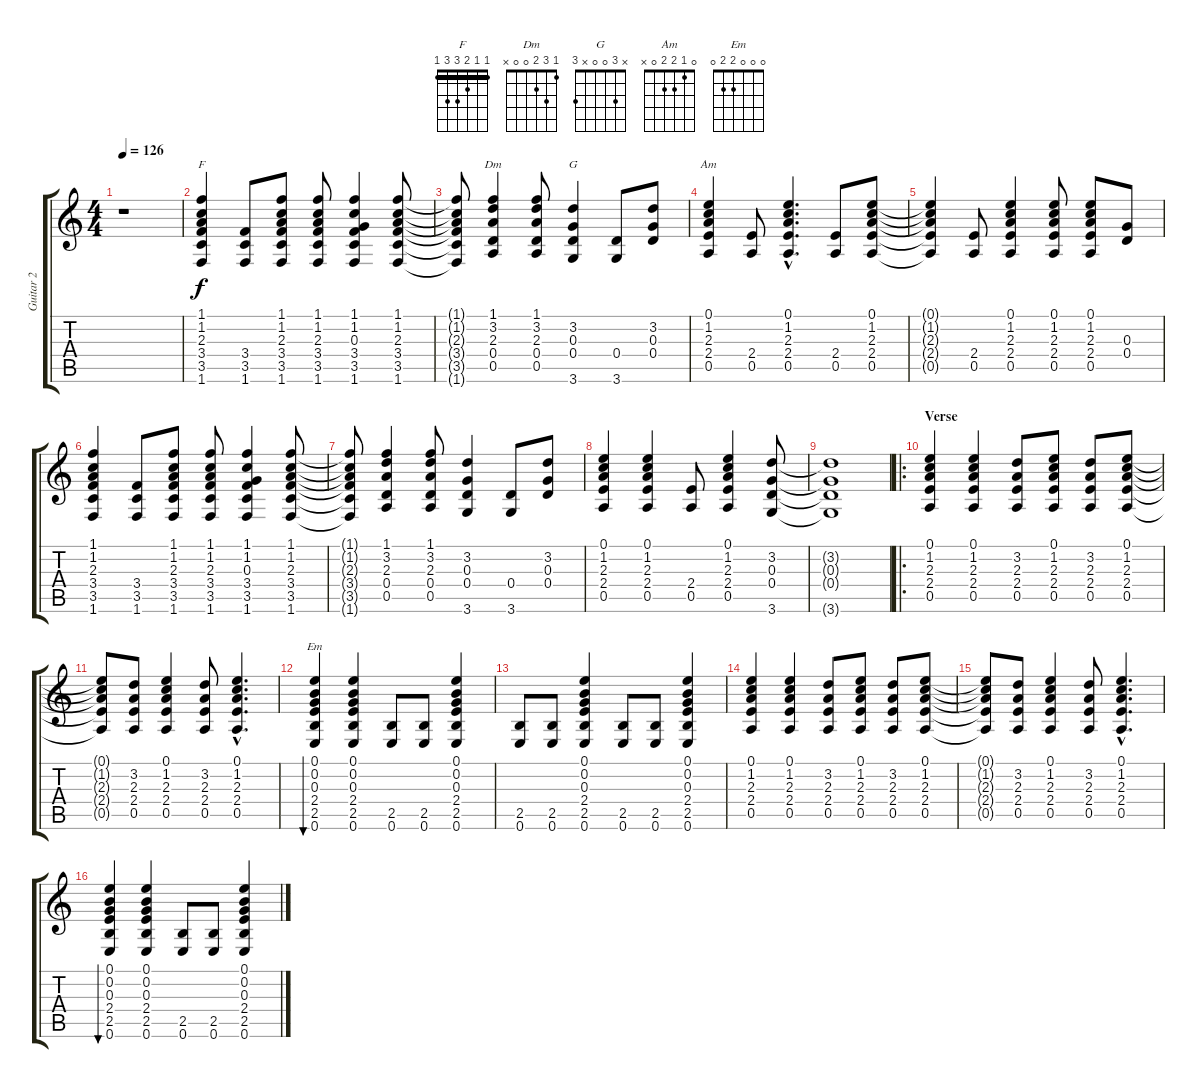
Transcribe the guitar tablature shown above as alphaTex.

\track ("Guitar 2" "Guitar 2") {instrument acousticguitarnylon}
\staff {score tabs}
\tuning (E4 B3 G3 D3 A2 E2) {hide}
\chord ("F" 1 1 2 3 3 1) {barre 1}
\chord ("Dm" 1 3 2 0 0 x)
\chord ("G" x 3 0 0 x 3)
\chord ("Am" 0 1 2 2 0 x)
\chord ("Em" 0 0 0 2 2 0)
\ts (4 4)
\tempo 126
\clef g2
\ks c
r.1{dy f instrument acousticguitarnylon} |
(1.1 1.2 2.3 3.4 3.5 1.6).4{ch "F"} (3.4 3.5 1.6).8 (1.1 1.2 2.3 3.4 3.5 1.6).8 (1.1 1.2 2.3 3.4 3.5 1.6).8 (1.1 1.2 0.3 3.4 3.5 1.6).4 (1.1 1.2 2.3 3.4 3.5 1.6).8 |
(1.1{t} 1.2{t} 2.3{t} 3.4{t} 3.5{t} 1.6{t}).8 (1.1 3.2 2.3 0.4 0.5).4{ch "Dm"} (1.1 3.2 2.3 0.4 0.5).8 (3.2 0.3 0.4 3.6).4{ch "G"} (0.4 3.6).8 (3.2 0.3 0.4).8 |
(0.1 1.2 2.3 2.4 0.5).4{ch "Am"} (2.4 0.5).8 (0.1{hac} 1.2{hac} 2.3{hac} 2.4{hac} 0.5{hac}).4{d} (2.4 0.5).8 (0.1 1.2 2.3 2.4 0.5).8 |
(0.1{t} 1.2{t} 2.3{t} 2.4{t} 0.5{t}).4 (2.4 0.5).8 (0.1 1.2 2.3 2.4 0.5).4 (0.1 1.2 2.3 2.4 0.5).8 (0.1 1.2 2.3 2.4 0.5).8 (0.3 0.4).8 |
(1.1 1.2 2.3 3.4 3.5 1.6).4 (3.4 3.5 1.6).8 (1.1 1.2 2.3 3.4 3.5 1.6).8 (1.1 1.2 2.3 3.4 3.5 1.6).8 (1.1 1.2 0.3 3.4 3.5 1.6).4 (1.1 1.2 2.3 3.4 3.5 1.6).8 |
(1.1{t} 1.2{t} 2.3{t} 3.4{t} 3.5{t} 1.6{t}).8 (1.1 3.2 2.3 0.4 0.5).4 (1.1 3.2 2.3 0.4 0.5).8 (3.2 0.3 0.4 3.6).4 (0.4 3.6).8 (3.2 0.3 0.4).8 |
(0.1 1.2 2.3 2.4 0.5).4 (0.1 1.2 2.3 2.4 0.5).4 (2.4 0.5).8 (0.1 1.2 2.3 2.4 0.5).4 (3.2 0.3 0.4 3.6).8 |
(3.2{t} 0.3{t} 0.4{t} 3.6{t}).1 |
\ro
\section ("" "Verse")
(0.1 1.2 2.3 2.4 0.5).4 (0.1 1.2 2.3 2.4 0.5).4 (3.2 2.3 2.4 0.5).8 (0.1 1.2 2.3 2.4 0.5).8 (3.2 2.3 2.4 0.5).8 (0.1 1.2 2.3 2.4 0.5).8 |
(0.1{t} 1.2{t} 2.3{t} 2.4{t} 0.5{t}).8 (3.2 2.3 2.4 0.5).8 (0.1 1.2 2.3 2.4 0.5).4 (3.2 2.3 2.4 0.5).8 (0.1{hac} 1.2{hac} 2.3{hac} 2.4{hac} 0.5{hac}).4{d} |
(0.1 0.2 0.3 2.4 2.5 0.6).4{bu 240 ch "Em"} (0.1 0.2 0.3 2.4 2.5 0.6).4 (2.5 0.6).8 (2.5 0.6).8 (0.1 0.2 0.3 2.4 2.5 0.6).4 |
(2.5 0.6).8 (2.5 0.6).8 (0.1 0.2 0.3 2.4 2.5 0.6).4 (2.5 0.6).8 (2.5 0.6).8 (0.1 0.2 0.3 2.4 2.5 0.6).4 |
(0.1 1.2 2.3 2.4 0.5).4 (0.1 1.2 2.3 2.4 0.5).4 (3.2 2.3 2.4 0.5).8 (0.1 1.2 2.3 2.4 0.5).8 (3.2 2.3 2.4 0.5).8 (0.1 1.2 2.3 2.4 0.5).8 |
(0.1{t} 1.2{t} 2.3{t} 2.4{t} 0.5{t}).8 (3.2 2.3 2.4 0.5).8 (0.1 1.2 2.3 2.4 0.5).4 (3.2 2.3 2.4 0.5).8 (0.1{hac} 1.2{hac} 2.3{hac} 2.4{hac} 0.5{hac}).4{d} |
(0.1 0.2 0.3 2.4 2.5 0.6).4{bu 240} (0.1 0.2 0.3 2.4 2.5 0.6).4 (2.5 0.6).8 (2.5 0.6).8 (0.1 0.2 0.3 2.4 2.5 0.6).4
